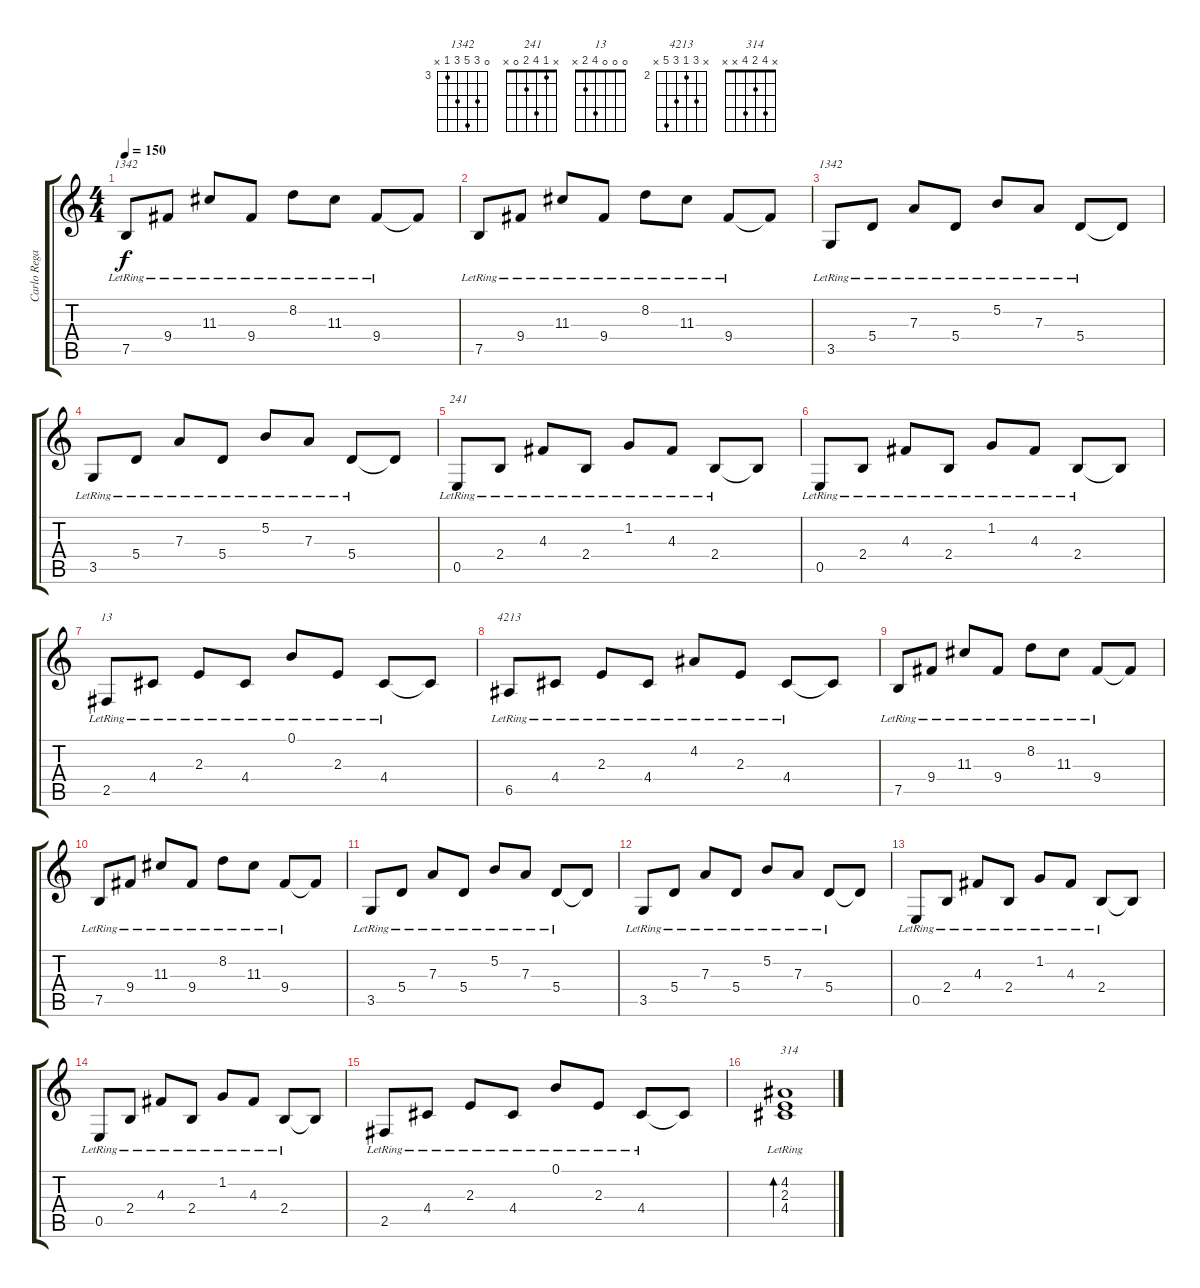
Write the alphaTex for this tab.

\track ("Carlo Regadas (Guitar 2)" "Carlo Rega") {instrument distortionguitar}
\staff {score tabs}
\tuning (B3 Gb3 D3 A2 E2 B1) {hide}
\chord ("1342" x 8 11 9 7 x) {firstfret 7}
\chord ("1342" 0 5 7 5 3 x) {firstfret 3}
\chord (" 241" x 1 4 2 0 x)
\chord ("13      " 0 0 0 4 2 x)
\chord ("4213" x 4 2 4 6 x) {firstfret 2}
\chord ("   314" x 4 2 4 x x)
\ts (4 4)
\tempo 150
\clef g2
\ks c
7.5{lr}.8{ch "1342" dy f volume 13} 9.4{lr}.8 11.3{lr}.8 9.4{lr}.8 8.2{lr}.8 11.3{lr}.8 9.4{lr}.8 9.4{t}.8 |
7.5{lr}.8 9.4{lr}.8 11.3{lr}.8 9.4{lr}.8 8.2{lr}.8 11.3{lr}.8 9.4{lr}.8 9.4{t}.8 |
3.5{lr}.8{ch "1342"} 5.4{lr}.8 7.3{lr}.8 5.4{lr}.8 5.2{lr}.8 7.3{lr}.8 5.4{lr}.8 5.4{t}.8 |
3.5{lr}.8 5.4{lr}.8 7.3{lr}.8 5.4{lr}.8 5.2{lr}.8 7.3{lr}.8 5.4{lr}.8 5.4{t}.8 |
0.5{lr}.8{ch " 241"} 2.4{lr}.8 4.3{lr}.8 2.4{lr}.8 1.2{lr}.8 4.3{lr}.8 2.4{lr}.8 2.4{t}.8 |
0.5{lr}.8 2.4{lr}.8 4.3{lr}.8 2.4{lr}.8 1.2{lr}.8 4.3{lr}.8 2.4{lr}.8 2.4{t}.8 |
2.5{lr}.8{ch "13      "} 4.4{lr}.8 2.3{lr}.8 4.4{lr}.8 0.1{lr}.8 2.3{lr}.8 4.4{lr}.8 4.4{t}.8 |
6.5{lr}.8{ch "4213"} 4.4{lr}.8 2.3{lr}.8 4.4{lr}.8 4.2{lr}.8 2.3{lr}.8 4.4{lr}.8 4.4{t}.8 |
7.5{lr}.8 9.4{lr}.8 11.3{lr}.8 9.4{lr}.8 8.2{lr}.8 11.3{lr}.8 9.4{lr}.8 9.4{t}.8 |
7.5{lr}.8 9.4{lr}.8 11.3{lr}.8 9.4{lr}.8 8.2{lr}.8 11.3{lr}.8 9.4{lr}.8 9.4{t}.8 |
3.5{lr}.8 5.4{lr}.8 7.3{lr}.8 5.4{lr}.8 5.2{lr}.8 7.3{lr}.8 5.4{lr}.8 5.4{t}.8 |
3.5{lr}.8 5.4{lr}.8 7.3{lr}.8 5.4{lr}.8 5.2{lr}.8 7.3{lr}.8 5.4{lr}.8 5.4{t}.8 |
0.5{lr}.8 2.4{lr}.8 4.3{lr}.8 2.4{lr}.8 1.2{lr}.8 4.3{lr}.8 2.4{lr}.8 2.4{t}.8 |
0.5{lr}.8 2.4{lr}.8 4.3{lr}.8 2.4{lr}.8 1.2{lr}.8 4.3{lr}.8 2.4{lr}.8 2.4{t}.8 |
2.5{lr}.8 4.4{lr}.8 2.3{lr}.8 4.4{lr}.8 0.1{lr}.8 2.3{lr}.8 4.4{lr}.8 4.4{t}.8 |
(4.2{lr} 2.3{lr} 4.4{lr}).1{bd 120 ch "   314"}
